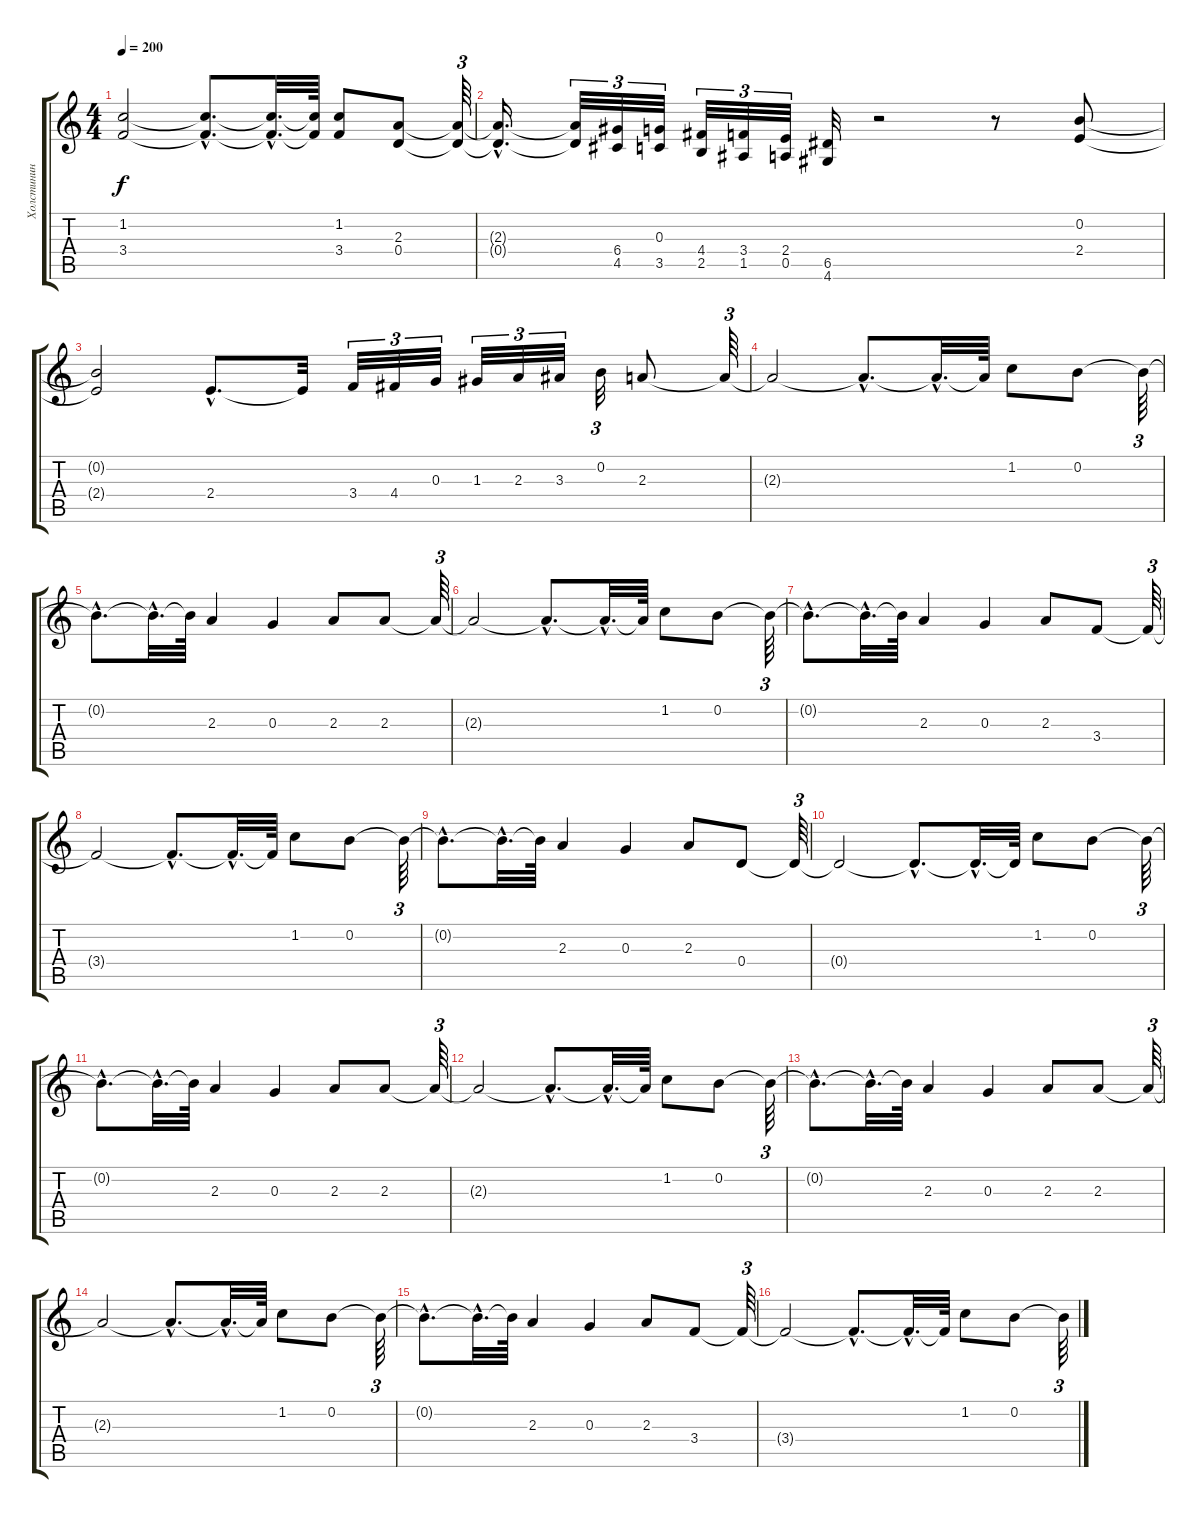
\track ("Холстинин" "Холстинин") {instrument distortionguitar}
\staff {score tabs}
\tuning (E4 B3 G3 D3 A2 E2) {hide}
\ts (4 4)
\tempo 200
\clef g2
\ks c
(1.2{t} 3.4{t}).2{dy f} (1.2{hac t} 3.4{hac t}).8{d} (1.2{hac t} 3.4{hac t}).32{d} (1.2{t} 3.4{t}).64 (1.2 3.4).8 (2.3 0.4).8 (2.3{t} 0.4{t}).64{tu (3 2)} |
(2.3{hac t} 0.4{hac t}).16{d} (2.3{t} 0.4{t}).32{tu (3 2)} (6.4 4.5).32{tu (3 2)} (0.3 3.5).32{tu (3 2)} (4.4 2.5).32{tu (3 2)} (3.4 1.5).32{tu (3 2)} (2.4 0.5).32{tu (3 2)} (6.5 4.6).32 r.2 r.8 (0.2 2.4).8 |
(0.2{t} 2.4{t}).2 2.4{hac}.8{d} 2.4{t}.32 3.4.32{tu (3 2)} 4.4.32{tu (3 2)} 0.3.32{tu (3 2)} 1.3.32{tu (3 2)} 2.3.32{tu (3 2)} 3.3.32{tu (3 2)} 0.2.32{tu (3 2)} 2.3.8 2.3{t}.64{tu (3 2)} |
2.3{t}.2 2.3{hac t}.8{d} 2.3{hac t}.32{d} 2.3{t}.64 1.2.8 0.2.8 0.2{t}.64{tu (3 2)} |
0.2{hac t}.8{d} 0.2{hac t}.32{d} 0.2{t}.64 2.3.4 0.3.4 2.3.8 2.3.8 2.3{t}.64{tu (3 2)} |
2.3{t}.2 2.3{hac t}.8{d} 2.3{hac t}.32{d} 2.3{t}.64 1.2.8 0.2.8 0.2{t}.64{tu (3 2)} |
0.2{hac t}.8{d} 0.2{hac t}.32{d} 0.2{t}.64 2.3.4 0.3.4 2.3.8 3.4.8 3.4{t}.64{tu (3 2)} |
3.4{t}.2 3.4{hac t}.8{d} 3.4{hac t}.32{d} 3.4{t}.64 1.2.8 0.2.8 0.2{t}.64{tu (3 2)} |
0.2{hac t}.8{d} 0.2{hac t}.32{d} 0.2{t}.64 2.3.4 0.3.4 2.3.8 0.4.8 0.4{t}.64{tu (3 2)} |
0.4{t}.2 0.4{hac t}.8{d} 0.4{hac t}.32{d} 0.4{t}.64 1.2.8 0.2.8 0.2{t}.64{tu (3 2)} |
0.2{hac t}.8{d} 0.2{hac t}.32{d} 0.2{t}.64 2.3.4 0.3.4 2.3.8 2.3.8 2.3{t}.64{tu (3 2)} |
2.3{t}.2 2.3{hac t}.8{d} 2.3{hac t}.32{d} 2.3{t}.64 1.2.8 0.2.8 0.2{t}.64{tu (3 2)} |
0.2{hac t}.8{d} 0.2{hac t}.32{d} 0.2{t}.64 2.3.4 0.3.4 2.3.8 2.3.8 2.3{t}.64{tu (3 2)} |
2.3{t}.2 2.3{hac t}.8{d} 2.3{hac t}.32{d} 2.3{t}.64 1.2.8 0.2.8 0.2{t}.64{tu (3 2)} |
0.2{hac t}.8{d} 0.2{hac t}.32{d} 0.2{t}.64 2.3.4 0.3.4 2.3.8 3.4.8 3.4{t}.64{tu (3 2)} |
3.4{t}.2 3.4{hac t}.8{d} 3.4{hac t}.32{d} 3.4{t}.64 1.2.8 0.2.8 0.2{t}.64{tu (3 2)}
